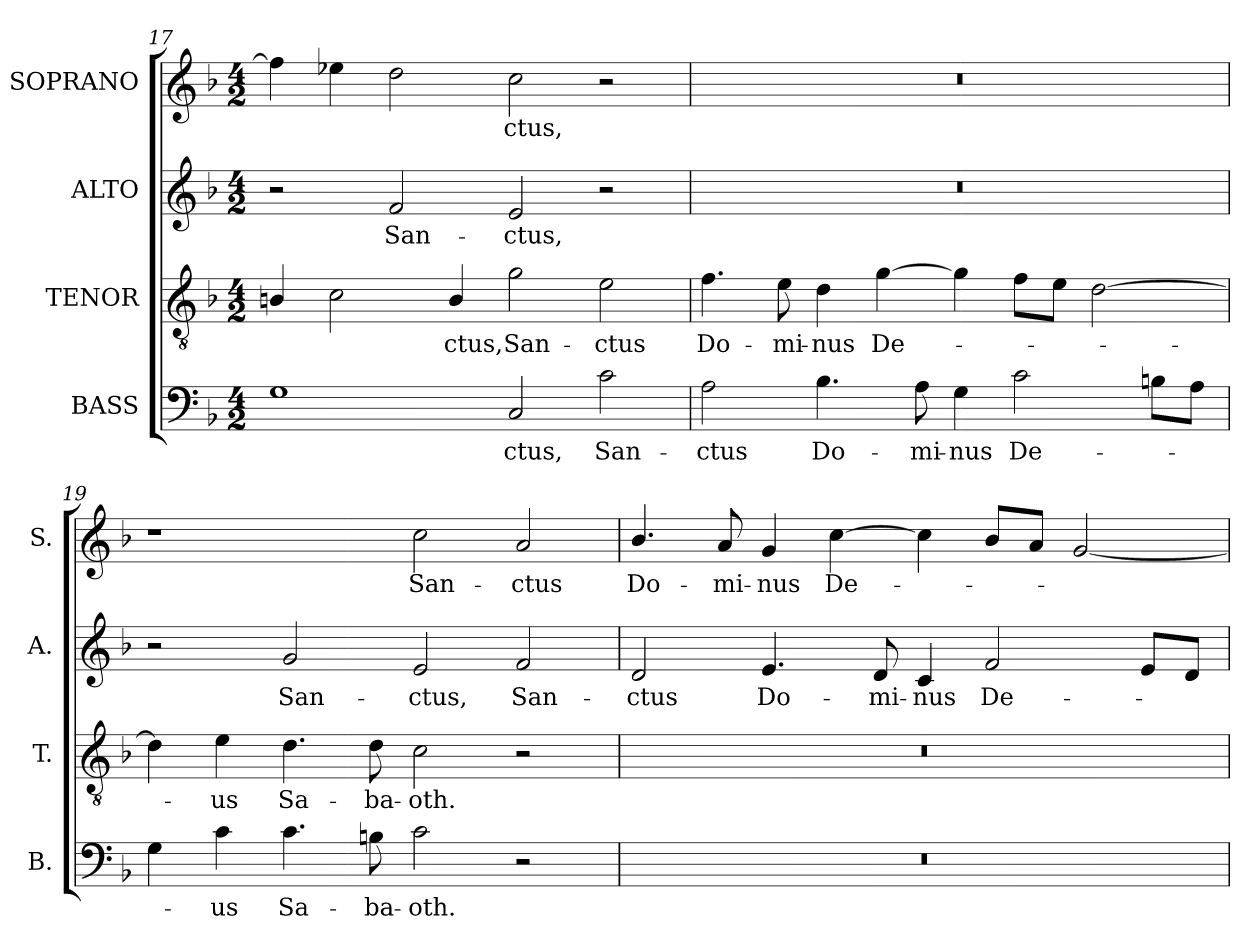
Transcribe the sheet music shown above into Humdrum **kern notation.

**kern	**text	**kern	**text	**kern	**text	**kern	**text
*part4	*part4	*part3	*part3	*part2	*part2	*part1	*part1
*staff4	*staff4	*staff3	*staff3	*staff2	*staff2	*staff1	*staff1
*I"BASS	*	*I"TENOR	*	*I"ALTO	*	*I"SOPRANO	*
*I'B.	*	*I'T.	*	*I'A.	*	*I'S.	*
*clefF4	*	*clefGv2	*	*clefG2	*	*clefG2	*
*	*	*ITrd7c12	*	*	*	*	*
*k[b-]	*	*k[b-]	*	*k[b-]	*	*k[b-]	*
*F:	*	*F:	*	*F:	*	*F:	*
*M4/2	*	*M4/2	*	*M4/2	*	*M4/2	*
=17	=17	=17	=17	=17	=17	=17	=17
1Gi	.	4BBni/	.	2r	.	4ffi\]	.
.	.	2Ci\	.	.	.	4ee-Xi\	.
!	!	!	!	!	!LO:LY:b:color=#000000	!	!
.	.	.	.	2fi/	San-	2ddi\	.
!	!	!	!LO:LY:b:color=#000000	!	!	!	!
.	.	4BBi/	-ctus,	.	.	.	.
!	!LO:LY:b:color=#000000	!	!	!	!	!	!
!	!	!	!LO:LY:b:color=#000000	!	!	!	!
!	!	!	!	!	!LO:LY:b:color=#000000	!	!
!	!	!	!	!	!	!	!LO:LY:b:color=#000000
2Ci/	-ctus,	2Gi\	San-	2ei/	-ctus,	2cci\	-ctus,
!	!LO:LY:b:color=#000000	!	!	!	!	!	!
!	!	!	!LO:LY:b:color=#000000	!	!	!	!
2ci\	San-	2Ei\	-ctus	2r	.	2r	.
=18	=18	=18	=18	=18	=18	=18	=18
!	!LO:LY:b:color=#000000	!	!	!	!	!	!
!	!	!	!LO:LY:b:color=#000000	!LO:N:vis=1	!	!LO:N:vis=1	!
2Ai\	-ctus	4.Fi\	Do-	0r	.	0r	.
!	!	!	!LO:LY:b:color=#000000	!	!	!	!
.	.	8Ei\	-mi-	.	.	.	.
!	!LO:LY:b:color=#000000	!	!	!	!	!	!
!	!	!	!LO:LY:b:color=#000000	!	!	!	!
4.B-i\	Do-	4Di\	-nus	.	.	.	.
!	!	!	!LO:LY:b:color=#000000	!	!	!	!
.	.	[4Gi\	De-	.	.	.	.
!	!LO:LY:b:color=#000000	!	!	!	!	!	!
8Ai\	-mi-	.	.	.	.	.	.
!	!LO:LY:b:color=#000000	!	!	!	!	!	!
4Gi\	-nus	4Gi\]	.	.	.	.	.
!	!LO:LY:b:color=#000000	!	!	!	!	!	!
2ci\	De-	8Fi\L	.	.	.	.	.
.	.	8Ei\J	.	.	.	.	.
.	.	[2Di\	.	.	.	.	.
8Bni\L	.	.	.	.	.	.	.
8Ai\J	.	.	.	.	.	.	.
!!LO:PB:g=z
=19	=19	=19	=19	=19	=19	=19	=19
4Gi\	.	4Di\]	.	2r	.	1r	.
!	!LO:LY:b:color=#000000	!	!	!	!	!	!
!	!	!	!LO:LY:b:color=#000000	!	!	!	!
4ci\	-us	4Ei\	-us	.	.	.	.
!	!LO:LY:b:color=#000000	!	!	!	!	!	!
!	!	!	!LO:LY:b:color=#000000	!	!	!	!
!	!	!	!	!	!LO:LY:b:color=#000000	!	!
4.ci\	Sa-	4.Di\	Sa-	2gi/	San-	.	.
!	!LO:LY:b:color=#000000	!	!	!	!	!	!
!	!	!	!LO:LY:b:color=#000000	!	!	!	!
8Bni\	-ba-	8Di\	-ba-	.	.	.	.
!	!LO:LY:b:color=#000000	!	!	!	!	!	!
!	!	!	!LO:LY:b:color=#000000	!	!	!	!
!	!	!	!	!	!LO:LY:b:color=#000000	!	!
!	!	!	!	!	!	!	!LO:LY:b:color=#000000
2ci\	-oth.	2Ci\	-oth.	2ei/	-ctus,	2cci\	San-
!	!	!	!	!	!LO:LY:b:color=#000000	!	!
!	!	!	!	!	!	!	!LO:LY:b:color=#000000
2r	.	2r	.	2fi/	San-	2ai/	-ctus
=20	=20	=20	=20	=20	=20	=20	=20
!LO:N:vis=1	!	!LO:N:vis=1	!	!	!	!	!
!	!	!	!	!	!LO:LY:b:color=#000000	!	!
!	!	!	!	!	!	!	!LO:LY:b:color=#000000
0r	.	0r	.	2di/	-ctus	4.b-i/	Do-
!	!	!	!	!	!	!	!LO:LY:b:color=#000000
.	.	.	.	.	.	8ai/	-mi-
!	!	!	!	!	!LO:LY:b:color=#000000	!	!
!	!	!	!	!	!	!	!LO:LY:b:color=#000000
.	.	.	.	4.ei/	Do-	4gi/	-nus
!	!	!	!	!	!	!	!LO:LY:b:color=#000000
.	.	.	.	.	.	[4cci\	De-
!	!	!	!	!	!LO:LY:b:color=#000000	!	!
.	.	.	.	8di/	-mi-	.	.
!	!	!	!	!	!LO:LY:b:color=#000000	!	!
.	.	.	.	4ci/	-nus	4cci\]	.
!	!	!	!	!	!LO:LY:b:color=#000000	!	!
.	.	.	.	2fi/	De-	8b-i/L	.
.	.	.	.	.	.	8ai/J	.
.	.	.	.	.	.	[2gi/	.
.	.	.	.	8ei/L	.	.	.
.	.	.	.	8di/J	.	.	.
=	=	=	=	=	=	=	=
*-	*-	*-	*-	*-	*-	*-	*-
